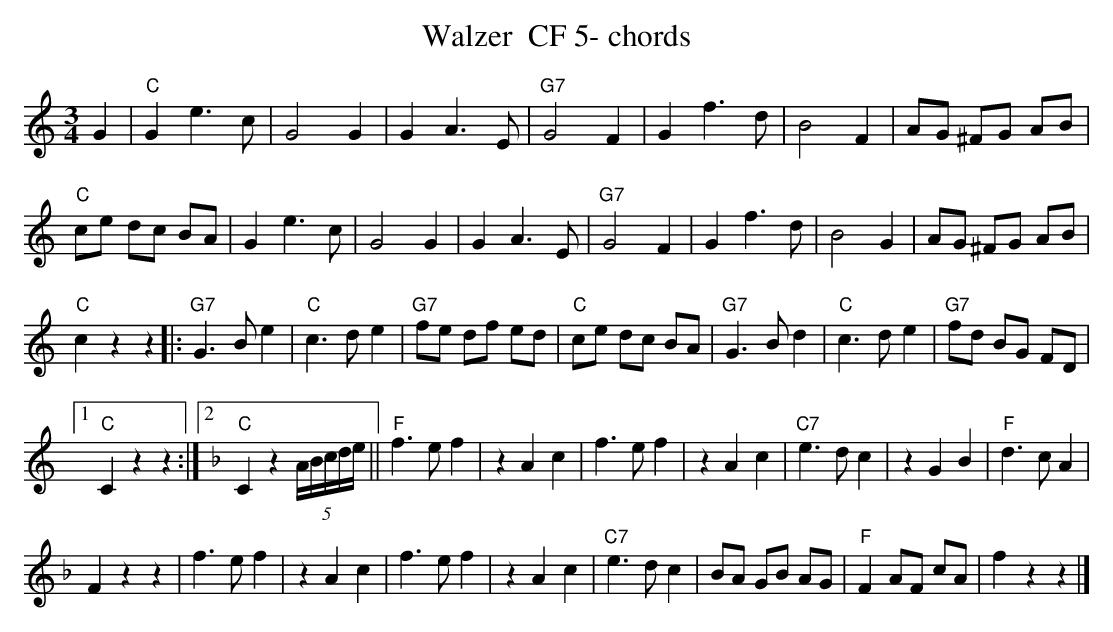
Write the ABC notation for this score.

X:1
T:Walzer  CF 5- chords
M:3/4
L:1/4
K:Cmaj%%MIDI gchordon
G| "C"Ge>c | G2G | GA>E | "G7"G2F | Gf>d | B2F | A/2G/2 ^F/2G/2 A/2B/2 |
"C"c/2e/2 d/2c/2 B/2A/2 | Ge>c | G2G | GA>E | "G7"G2F | Gf>d | B2G | A/2G/2 ^F/2G/2 A/2B/2 |
"C"czz |: [L:1/8] "G7"G3Be2 | "C"c3de2 | "G7"fe df ed | "C"ce dc BA | "G7"G3Bd2 | "C"c3de2 | "G7"fd BG FD |1
"C"C2z2z2 :|2 [K:Fmaj] "C"C2z2 (5A/2B/2c/2d/2e/2 || "F"f3ef2 | z2A2c2 | f3ef2 | z2A2c2 | "C7"e3dc2 | z2G2B2 | "F"d3cA2 |
F2z2z2 | f3ef2 | z2A2c2 | f3ef2 | z2A2c2 | "C7"e3dc2 | BA GB AG | "F"F2AF cA | f2z2z2 |]
